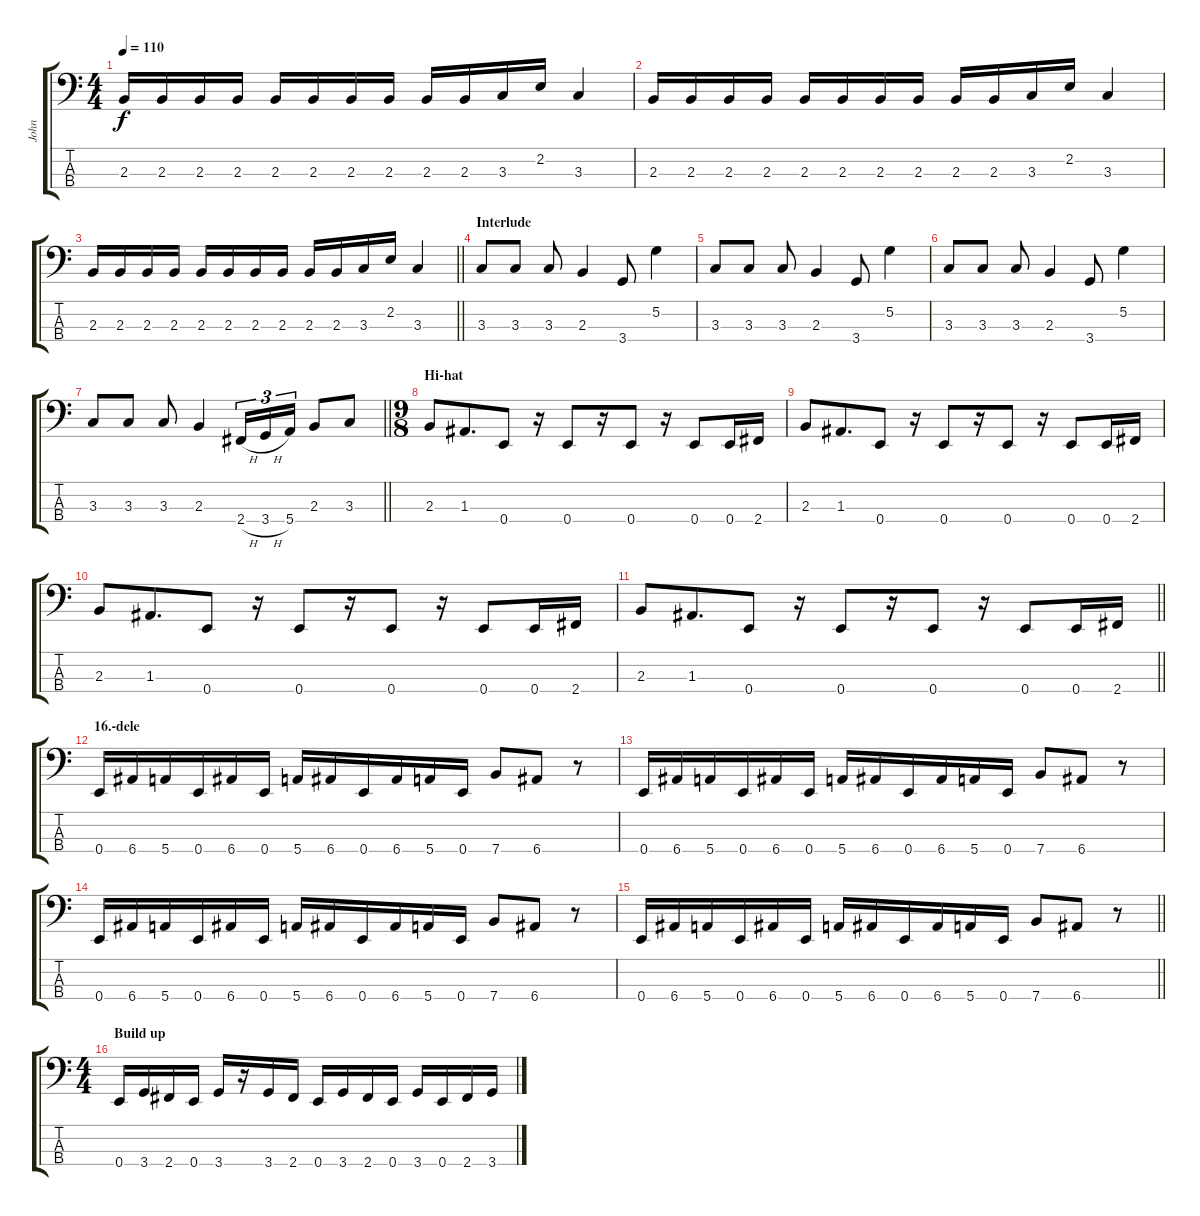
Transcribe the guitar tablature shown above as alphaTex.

\track ("John" "John") {instrument electricbassfinger}
\staff {score tabs}
\tuning (G2 D2 A1 E1) {hide}
\ts (4 4)
\tempo 110
\clef f4
\ks c
2.3.16{dy f} 2.3.16 2.3.16 2.3.16 2.3.16 2.3.16 2.3.16 2.3.16 2.3.16 2.3.16 3.3.16 2.2.16 3.3.4 |
2.3.16 2.3.16 2.3.16 2.3.16 2.3.16 2.3.16 2.3.16 2.3.16 2.3.16 2.3.16 3.3.16 2.2.16 3.3.4 |
\barLineRight lightlight
2.3.16 2.3.16 2.3.16 2.3.16 2.3.16 2.3.16 2.3.16 2.3.16 2.3.16 2.3.16 3.3.16 2.2.16 3.3.4 |
\section ("" "Interlude")
3.3.8 3.3.8 3.3.8 2.3.4 3.4.8 5.2.4 |
3.3.8 3.3.8 3.3.8 2.3.4 3.4.8 5.2.4 |
3.3.8 3.3.8 3.3.8 2.3.4 3.4.8 5.2.4 |
\barLineRight lightlight
3.3.8 3.3.8 3.3.8 2.3.4 2.4{h}.16{tu (3 2)} 3.4{h}.16{tu (3 2)} 5.4.16{tu (3 2)} 2.3.8 3.3.8 |
\ts (9 8)
\section ("" "Hi-hat")
2.3.8 1.3.8{d} 0.4.8 r.16 0.4.8 r.16 0.4.8 r.16 0.4.8 0.4.16 2.4.16 |
2.3.8 1.3.8{d} 0.4.8 r.16 0.4.8 r.16 0.4.8 r.16 0.4.8 0.4.16 2.4.16 |
2.3.8 1.3.8{d} 0.4.8 r.16 0.4.8 r.16 0.4.8 r.16 0.4.8 0.4.16 2.4.16 |
\barLineRight lightlight
2.3.8 1.3.8{d} 0.4.8 r.16 0.4.8 r.16 0.4.8 r.16 0.4.8 0.4.16 2.4.16 |
\section ("" "16.-dele")
0.4.16 6.4.16 5.4.16 0.4.16 6.4.16 0.4.16 5.4.16 6.4.16 0.4.16 6.4.16 5.4.16 0.4.16 7.4.8 6.4.8 r.8 |
0.4.16 6.4.16 5.4.16 0.4.16 6.4.16 0.4.16 5.4.16 6.4.16 0.4.16 6.4.16 5.4.16 0.4.16 7.4.8 6.4.8 r.8 |
0.4.16 6.4.16 5.4.16 0.4.16 6.4.16 0.4.16 5.4.16 6.4.16 0.4.16 6.4.16 5.4.16 0.4.16 7.4.8 6.4.8 r.8 |
\barLineRight lightlight
0.4.16 6.4.16 5.4.16 0.4.16 6.4.16 0.4.16 5.4.16 6.4.16 0.4.16 6.4.16 5.4.16 0.4.16 7.4.8 6.4.8 r.8 |
\ts (4 4)
\section ("" "Build up")
0.4.16 3.4.16 2.4.16 0.4.16 3.4.16 r.16 3.4.16 2.4.16 0.4.16 3.4.16 2.4.16 0.4.16 3.4.16 0.4.16 2.4.16 3.4.16
